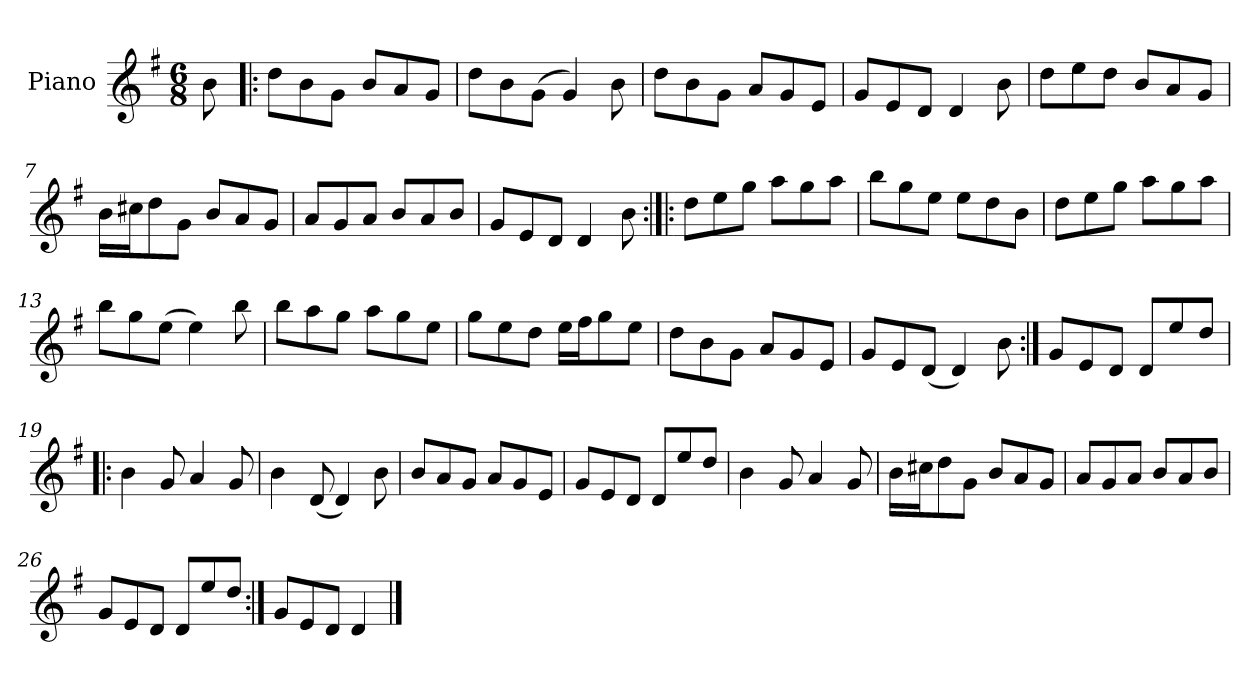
**kern
*part1
*staff1
*I"Piano
*I'Pno
*clefG2
*k[f#]
*M6/8
=1
8b\
=2!|:
8dd\L
8b\
8g\J
8b/L
8a/
8g/J
=3
8dd\L
8b\
(<8g\J
4g/)
8b\
=4
8dd\L
8b\
8g\J
8a/L
8g/
8e/J
=5
8g/L
8e/
8d/J
4d/
8b\
!!LO:LB:g=z
=6
8dd\L
8ee\
8dd\J
8b/L
8a/
8g/J
=7
16b\LL
16cc#X\J
8dd\
8g\J
8b/L
8a/
8g/J
=8
8a/L
8g/
8a/J
8b/L
8a/
8b/J
=9
8g/L
8e/
8d/J
4d/
8b\
!!LO:LB:g=z
=10:|!|:
8dd\L
8ee\
8gg\J
8aa\L
8gg\
8aa\J
=11
8bb\L
8gg\
8ee\J
8ee\L
8dd\
8b\J
=12
8dd\L
8ee\
8gg\J
8aa\L
8gg\
8aa\J
=13
8bb\L
8gg\
(>8ee\J
4ee\)
8bb\
!!LO:LB:g=z
=14
8bb\L
8aa\
8gg\J
8aa\L
8gg\
8ee\J
=15
8gg\L
8ee\
8dd\J
16ee\LL
16ff#\J
8gg\
8ee\J
=16
8dd\L
8b\
8g\J
8a/L
8g/
8e/J
=17
8g/L
8e/
(<8d/J
4d/)
8b\
=18:|!
8g/L
8e/
8d/J
8d/L
8ee/
8dd/J
!!LO:LB:g=z
=19!|:
4b\
8g/
4a/
8g/
=20
4b\
(<8d/
4d/)
8b\
=21
8b/L
8a/
8g/J
8a/L
8g/
8e/J
=22
8g/L
8e/
8d/J
8d/L
8ee/
8dd/J
!!LO:LB:g=z
=23
4b\
8g/
4a/
8g/
=24
16b\LL
16cc#X\J
8dd\
8g\J
8b/L
8a/
8g/J
=25
8a/L
8g/
8a/J
8b/L
8a/
8b/J
=26
8g/L
8e/
8d/J
8d/L
8ee/
8dd/J
=27:|!
8g/L
8e/
8d/J
4d/
==
*-
